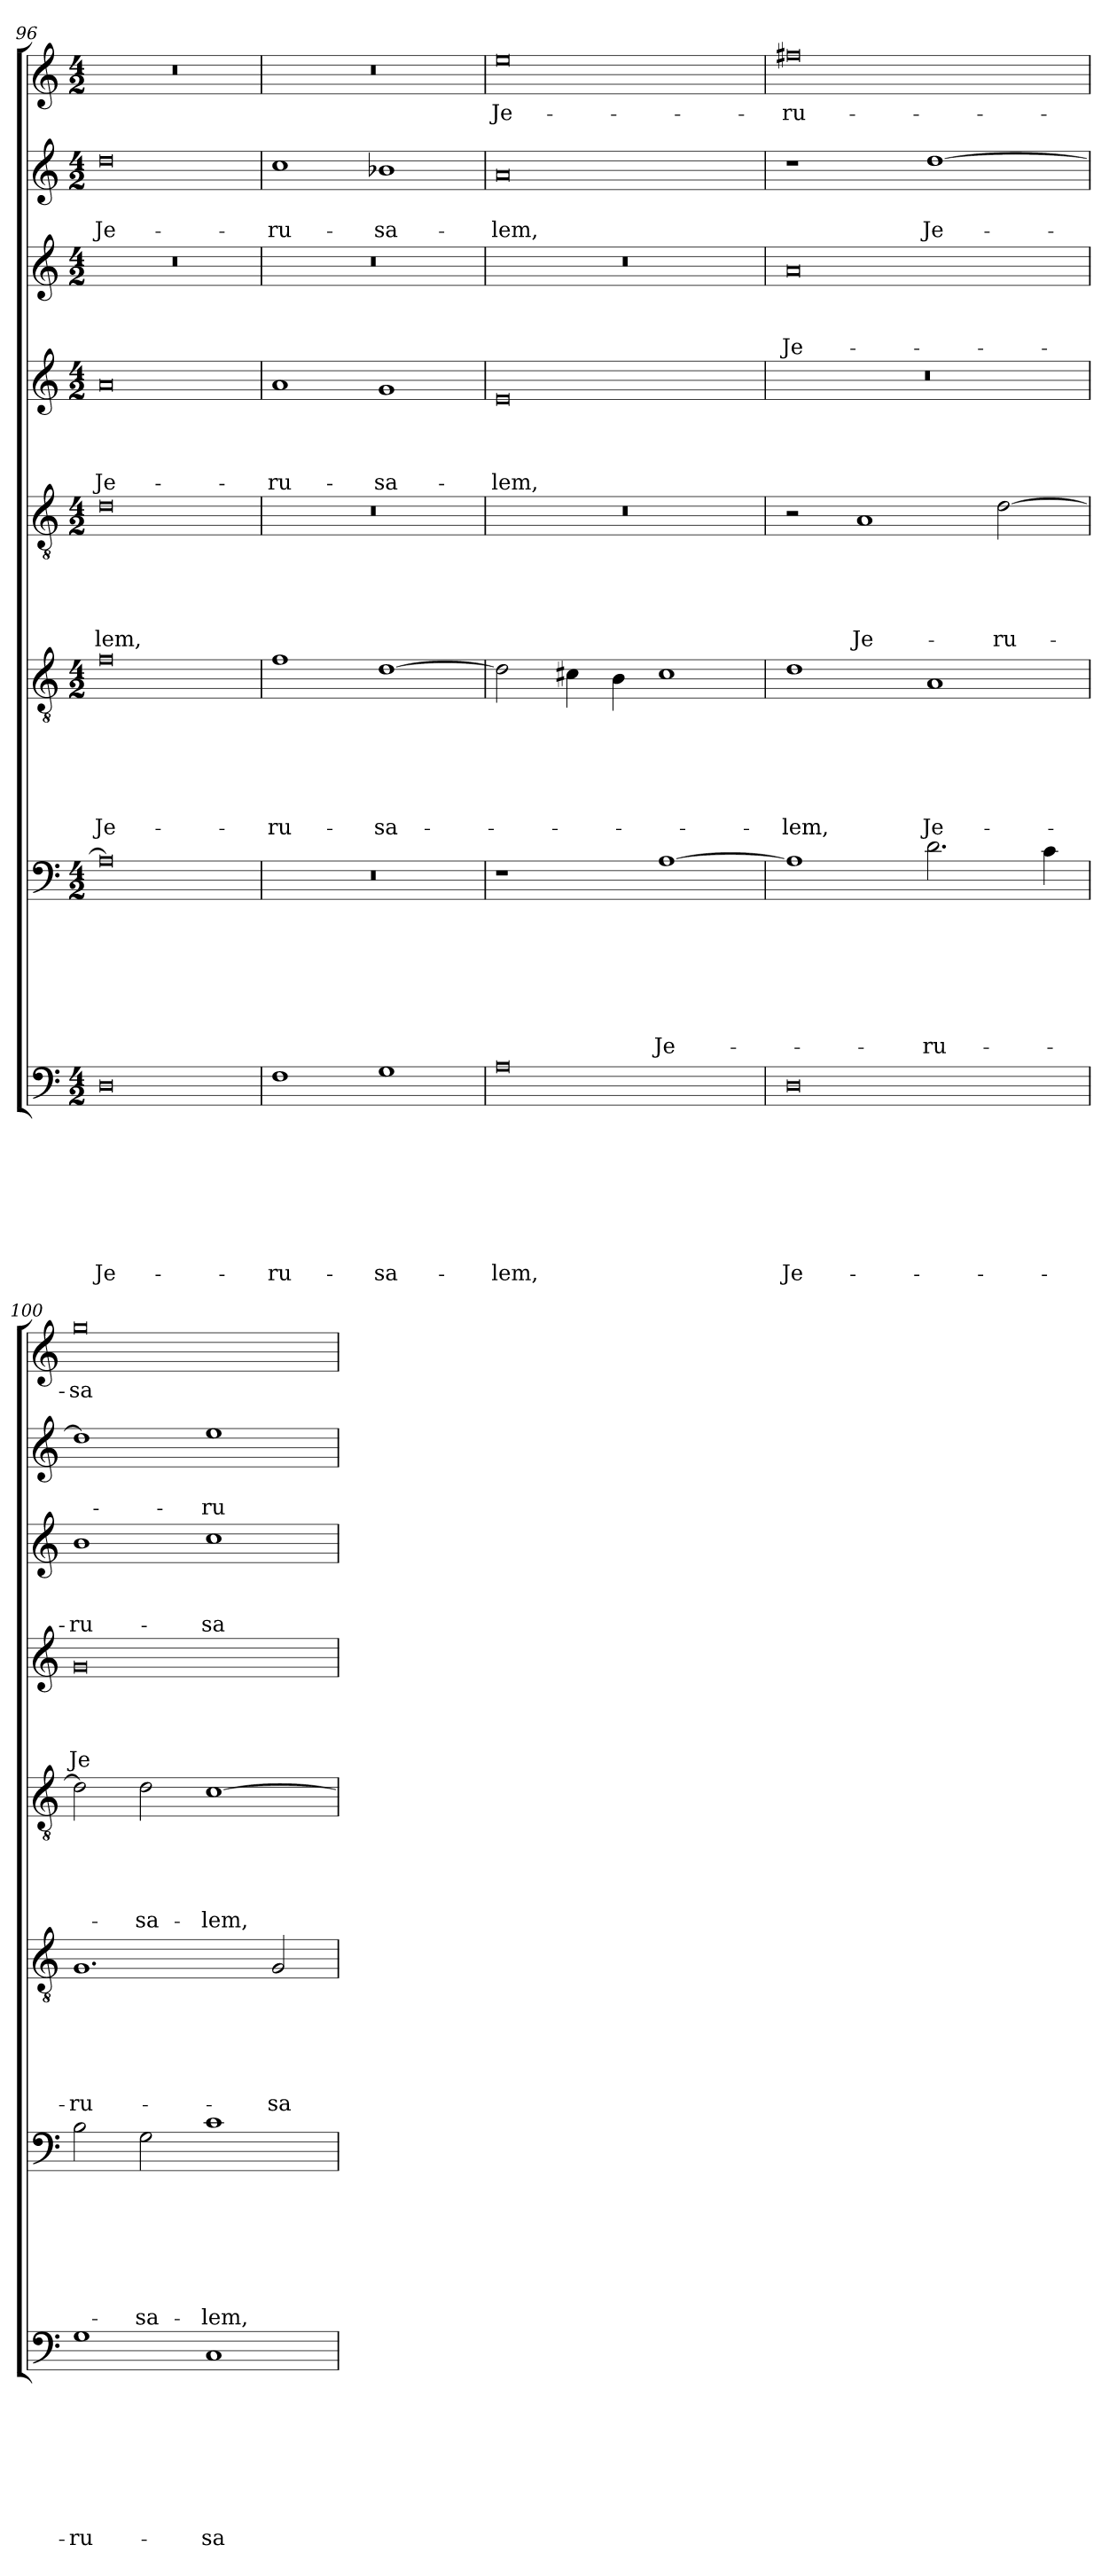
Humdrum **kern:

**kern	**text	**text	**text	**text	**text	**text	**text	**text	**kern	**text	**text	**text	**text	**text	**text	**text	**kern	**text	**text	**text	**text	**text	**text	**kern	**text	**text	**text	**text	**text	**kern	**text	**text	**text	**text	**kern	**text	**text	**text	**kern	**text	**text	**kern	**text
*part8	*part8	*part8	*part8	*part8	*part8	*part8	*part8	*part8	*part7	*part7	*part7	*part7	*part7	*part7	*part7	*part7	*part6	*part6	*part6	*part6	*part6	*part6	*part6	*part5	*part5	*part5	*part5	*part5	*part5	*part4	*part4	*part4	*part4	*part4	*part3	*part3	*part3	*part3	*part2	*part2	*part2	*part1	*part1
*staff8	*staff8	*staff8	*staff8	*staff8	*staff8	*staff8	*staff8	*staff8	*staff7	*staff7	*staff7	*staff7	*staff7	*staff7	*staff7	*staff7	*staff6	*staff6	*staff6	*staff6	*staff6	*staff6	*staff6	*staff5	*staff5	*staff5	*staff5	*staff5	*staff5	*staff4	*staff4	*staff4	*staff4	*staff4	*staff3	*staff3	*staff3	*staff3	*staff2	*staff2	*staff2	*staff1	*staff1
*clefF4	*	*	*	*	*	*	*	*	*clefF4	*	*	*	*	*	*	*	*clefGv2	*	*	*	*	*	*	*clefGv2	*	*	*	*	*	*clefG2	*	*	*	*	*clefG2	*	*	*	*clefG2	*	*	*clefG2	*
*k[]	*	*	*	*	*	*	*	*	*k[]	*	*	*	*	*	*	*	*k[]	*	*	*	*	*	*	*k[]	*	*	*	*	*	*k[]	*	*	*	*	*k[]	*	*	*	*k[]	*	*	*k[]	*
*a:	*	*	*	*	*	*	*	*	*a:	*	*	*	*	*	*	*	*a:	*	*	*	*	*	*	*a:	*	*	*	*	*	*a:	*	*	*	*	*a:	*	*	*	*a:	*	*	*a:	*
*M4/2	*	*	*	*	*	*	*	*	*M4/2	*	*	*	*	*	*	*	*M4/2	*	*	*	*	*	*	*M4/2	*	*	*	*	*	*M4/2	*	*	*	*	*M4/2	*	*	*	*M4/2	*	*	*M4/2	*
=96	=96	=96	=96	=96	=96	=96	=96	=96	=96	=96	=96	=96	=96	=96	=96	=96	=96	=96	=96	=96	=96	=96	=96	=96	=96	=96	=96	=96	=96	=96	=96	=96	=96	=96	=96	=96	=96	=96	=96	=96	=96	=96	=96
0D	.	.	.	.	.	.	.	Je-	0A]	.	.	.	.	.	.	.	0f	.	.	.	.	.	Je-	0d	.	.	.	.	-lem,	0a	.	.	.	Je-	0r	.	.	.	0dd	.	Je-	0r	.
=97	=97	=97	=97	=97	=97	=97	=97	=97	=97	=97	=97	=97	=97	=97	=97	=97	=97	=97	=97	=97	=97	=97	=97	=97	=97	=97	=97	=97	=97	=97	=97	=97	=97	=97	=97	=97	=97	=97	=97	=97	=97	=97	=97
1F	.	.	.	.	.	.	.	-ru-	0r	.	.	.	.	.	.	.	1f	.	.	.	.	.	-ru-	0r	.	.	.	.	.	1a	.	.	.	-ru-	0r	.	.	.	1cc	.	-ru-	0r	.
1G	.	.	.	.	.	.	.	-sa-	.	.	.	.	.	.	.	.	[1d	.	.	.	.	.	-sa-	.	.	.	.	.	.	1g	.	.	.	-sa-	.	.	.	.	1b-X	.	-sa-	.	.
=98	=98	=98	=98	=98	=98	=98	=98	=98	=98	=98	=98	=98	=98	=98	=98	=98	=98	=98	=98	=98	=98	=98	=98	=98	=98	=98	=98	=98	=98	=98	=98	=98	=98	=98	=98	=98	=98	=98	=98	=98	=98	=98	=98
0A	.	.	.	.	.	.	.	-lem,	1r	.	.	.	.	.	.	.	2d\]	.	.	.	.	.	.	0r	.	.	.	.	.	0e	.	.	.	-lem,	0r	.	.	.	0a	.	-lem,	0ee	Je-
.	.	.	.	.	.	.	.	.	.	.	.	.	.	.	.	.	4c#X\	.	.	.	.	.	.	.	.	.	.	.	.	.	.	.	.	.	.	.	.	.	.	.	.	.	.
.	.	.	.	.	.	.	.	.	.	.	.	.	.	.	.	.	4B\	.	.	.	.	.	.	.	.	.	.	.	.	.	.	.	.	.	.	.	.	.	.	.	.	.	.
.	.	.	.	.	.	.	.	.	[1A	.	.	.	.	.	.	Je-	1c#	.	.	.	.	.	.	.	.	.	.	.	.	.	.	.	.	.	.	.	.	.	.	.	.	.	.
=99	=99	=99	=99	=99	=99	=99	=99	=99	=99	=99	=99	=99	=99	=99	=99	=99	=99	=99	=99	=99	=99	=99	=99	=99	=99	=99	=99	=99	=99	=99	=99	=99	=99	=99	=99	=99	=99	=99	=99	=99	=99	=99	=99
0D	.	.	.	.	.	.	.	Je-	1A]	.	.	.	.	.	.	.	1d	.	.	.	.	.	-lem,	2r	.	.	.	.	.	0r	.	.	.	.	0a	.	.	Je-	1r	.	.	0ff#X	-ru-
.	.	.	.	.	.	.	.	.	.	.	.	.	.	.	.	.	.	.	.	.	.	.	.	1A	.	.	.	.	Je-	.	.	.	.	.	.	.	.	.	.	.	.	.	.
.	.	.	.	.	.	.	.	.	2.d\	.	.	.	.	.	.	-ru-	1A	.	.	.	.	.	Je-	.	.	.	.	.	.	.	.	.	.	.	.	.	.	.	[1dd	.	Je-	.	.
.	.	.	.	.	.	.	.	.	.	.	.	.	.	.	.	.	.	.	.	.	.	.	.	[2d\	.	.	.	.	-ru-	.	.	.	.	.	.	.	.	.	.	.	.	.	.
.	.	.	.	.	.	.	.	.	4c\	.	.	.	.	.	.	.	.	.	.	.	.	.	.	.	.	.	.	.	.	.	.	.	.	.	.	.	.	.	.	.	.	.	.
=100	=100	=100	=100	=100	=100	=100	=100	=100	=100	=100	=100	=100	=100	=100	=100	=100	=100	=100	=100	=100	=100	=100	=100	=100	=100	=100	=100	=100	=100	=100	=100	=100	=100	=100	=100	=100	=100	=100	=100	=100	=100	=100	=100
1G	.	.	.	.	.	.	.	-ru-	2B\	.	.	.	.	.	.	.	1.G	.	.	.	.	.	-ru-	2d\]	.	.	.	.	.	0g	.	.	.	Je-	1b	.	.	-ru-	1dd]	.	.	0gg	-sa-
.	.	.	.	.	.	.	.	.	2G\	.	.	.	.	.	.	-sa-	.	.	.	.	.	.	.	2d\	.	.	.	.	-sa-	.	.	.	.	.	.	.	.	.	.	.	.	.	.
1C	.	.	.	.	.	.	.	-sa-	1c	.	.	.	.	.	.	-lem,	.	.	.	.	.	.	.	[1c	.	.	.	.	-lem,	.	.	.	.	.	1cc	.	.	-sa-	1ee	.	-ru-	.	.
.	.	.	.	.	.	.	.	.	.	.	.	.	.	.	.	.	2G/	.	.	.	.	.	-sa-	.	.	.	.	.	.	.	.	.	.	.	.	.	.	.	.	.	.	.	.
=	=	=	=	=	=	=	=	=	=	=	=	=	=	=	=	=	=	=	=	=	=	=	=	=	=	=	=	=	=	=	=	=	=	=	=	=	=	=	=	=	=	=	=
*-	*-	*-	*-	*-	*-	*-	*-	*-	*-	*-	*-	*-	*-	*-	*-	*-	*-	*-	*-	*-	*-	*-	*-	*-	*-	*-	*-	*-	*-	*-	*-	*-	*-	*-	*-	*-	*-	*-	*-	*-	*-	*-	*-
